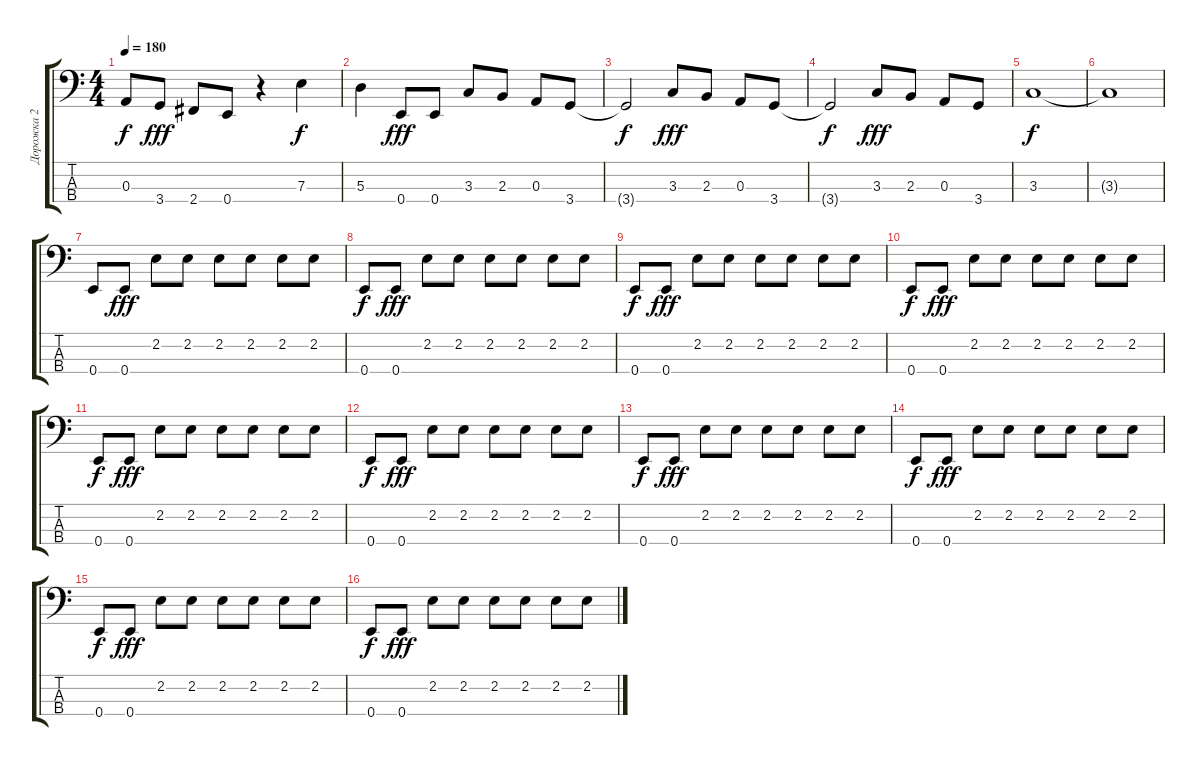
\track ("Дорожка 2" "Дорожка 2") {instrument electricbasspick}
\staff {score tabs}
\tuning (G2 D2 A1 E1) {hide}
\ts (4 4)
\tempo 180
\clef f4
\ks c
0.3.8{dy f} 3.4.8{dy fff} 2.4.8 0.4.8 r.4 7.3.4{dy f} |
5.3.4 0.4.8{dy fff} 0.4.8 3.3.8 2.3.8 0.3.8 3.4.8 |
3.4{t}.2{dy f} 3.3.8{dy fff} 2.3.8 0.3.8 3.4.8 |
3.4{t}.2{dy f} 3.3.8{dy fff} 2.3.8 0.3.8 3.4.8 |
3.3.1{dy f} |
3.3{t}.1 |
0.4.8 0.4.8{dy fff} 2.2.8 2.2.8 2.2.8 2.2.8 2.2.8 2.2.8 |
0.4.8{dy f} 0.4.8{dy fff} 2.2.8 2.2.8 2.2.8 2.2.8 2.2.8 2.2.8 |
0.4.8{dy f} 0.4.8{dy fff} 2.2.8 2.2.8 2.2.8 2.2.8 2.2.8 2.2.8 |
0.4.8{dy f} 0.4.8{dy fff} 2.2.8 2.2.8 2.2.8 2.2.8 2.2.8 2.2.8 |
0.4.8{dy f} 0.4.8{dy fff} 2.2.8 2.2.8 2.2.8 2.2.8 2.2.8 2.2.8 |
0.4.8{dy f} 0.4.8{dy fff} 2.2.8 2.2.8 2.2.8 2.2.8 2.2.8 2.2.8 |
0.4.8{dy f} 0.4.8{dy fff} 2.2.8 2.2.8 2.2.8 2.2.8 2.2.8 2.2.8 |
0.4.8{dy f} 0.4.8{dy fff} 2.2.8 2.2.8 2.2.8 2.2.8 2.2.8 2.2.8 |
0.4.8{dy f} 0.4.8{dy fff} 2.2.8 2.2.8 2.2.8 2.2.8 2.2.8 2.2.8 |
0.4.8{dy f} 0.4.8{dy fff} 2.2.8 2.2.8 2.2.8 2.2.8 2.2.8 2.2.8
